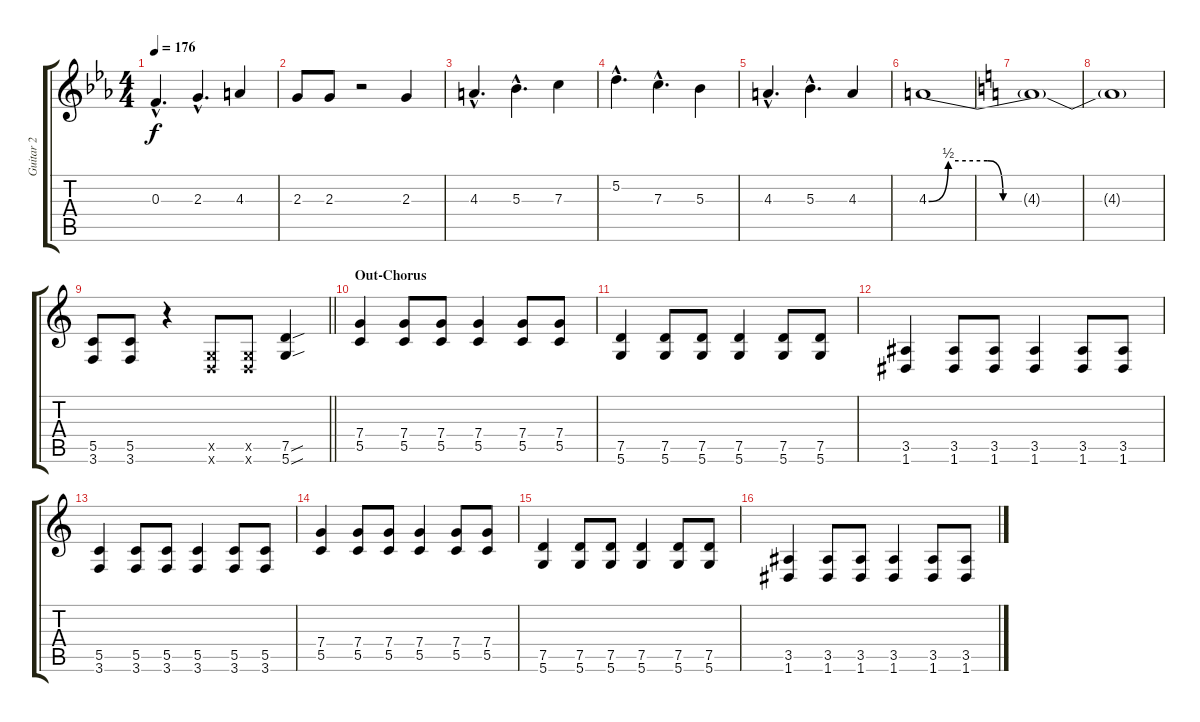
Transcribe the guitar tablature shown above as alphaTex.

\track ("Guitar 2" "Guitar 2") {instrument distortionguitar}
\staff {score tabs}
\tuning (D4 A3 F3 C3 G2 D2) {hide}
\ts (4 4)
\tempo 176
\clef g2
\ks eb
0.3{hac}.4{d dy f} 2.3{hac}.4{d} 4.3.4 |
2.3.8 2.3.8 r.2 2.3.4 |
4.3{hac}.4{d} 5.3{hac}.4{d} 7.3.4 |
5.2{hac}.4{d} 7.3{hac}.4{d} 5.3.4 |
4.3{hac}.4{d} 5.3{hac}.4{d} 4.3.4 |
4.3{be (custom 0 0 5 2 15 2 19 0 60 0)}.1 |
\ks c
4.3{t}.1 |
4.3{t}.1 |
\barLineRight lightlight
(5.5 3.6).8 (5.5 3.6).8 r.4 (0.5{x} 0.6{x}).8 (0.5{x} 0.6{x}).8 (7.5{sou} 5.6{sou}).4 |
\section ("" "Out-Chorus")
(7.4 5.5).4 (7.4 5.5).8 (7.4 5.5).8 (7.4 5.5).4 (7.4 5.5).8 (7.4 5.5).8 |
(7.5 5.6).4 (7.5 5.6).8 (7.5 5.6).8 (7.5 5.6).4 (7.5 5.6).8 (7.5 5.6).8 |
(3.5 1.6).4 (3.5 1.6).8 (3.5 1.6).8 (3.5 1.6).4 (3.5 1.6).8 (3.5 1.6).8 |
(5.5 3.6).4 (5.5 3.6).8 (5.5 3.6).8 (5.5 3.6).4 (5.5 3.6).8 (5.5 3.6).8 |
(7.4 5.5).4 (7.4 5.5).8 (7.4 5.5).8 (7.4 5.5).4 (7.4 5.5).8 (7.4 5.5).8 |
(7.5 5.6).4 (7.5 5.6).8 (7.5 5.6).8 (7.5 5.6).4 (7.5 5.6).8 (7.5 5.6).8 |
(3.5 1.6).4 (3.5 1.6).8 (3.5 1.6).8 (3.5 1.6).4 (3.5 1.6).8 (3.5 1.6).8
